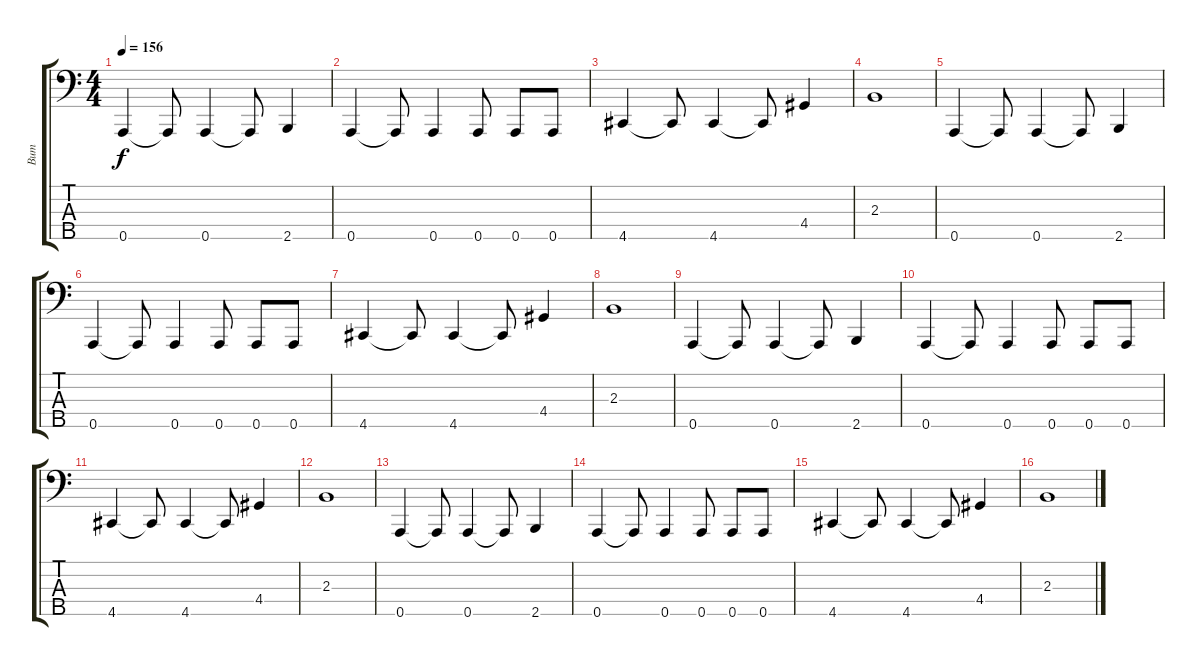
\track ("Вит" "Вит") {instrument electricbassfinger}
\staff {score tabs}
\tuning (G2 D2 A1 E1 A0) {hide}
\ts (4 4)
\tempo 156
\clef f4
\ks c
0.5.4{dy f} 0.5{t}.8 0.5.4 0.5{t}.8 2.5.4 |
0.5.4 0.5{t}.8 0.5.4 0.5.8 0.5.8 0.5.8 |
4.5.4 4.5{t}.8 4.5.4 4.5{t}.8 4.4.4 |
2.3.1 |
0.5.4 0.5{t}.8 0.5.4 0.5{t}.8 2.5.4 |
0.5.4 0.5{t}.8 0.5.4 0.5.8 0.5.8 0.5.8 |
4.5.4 4.5{t}.8 4.5.4 4.5{t}.8 4.4.4 |
2.3.1 |
0.5.4 0.5{t}.8 0.5.4 0.5{t}.8 2.5.4 |
0.5.4 0.5{t}.8 0.5.4 0.5.8 0.5.8 0.5.8 |
4.5.4 4.5{t}.8 4.5.4 4.5{t}.8 4.4.4 |
2.3.1 |
0.5.4 0.5{t}.8 0.5.4 0.5{t}.8 2.5.4 |
0.5.4 0.5{t}.8 0.5.4 0.5.8 0.5.8 0.5.8 |
4.5.4 4.5{t}.8 4.5.4 4.5{t}.8 4.4.4 |
2.3.1
